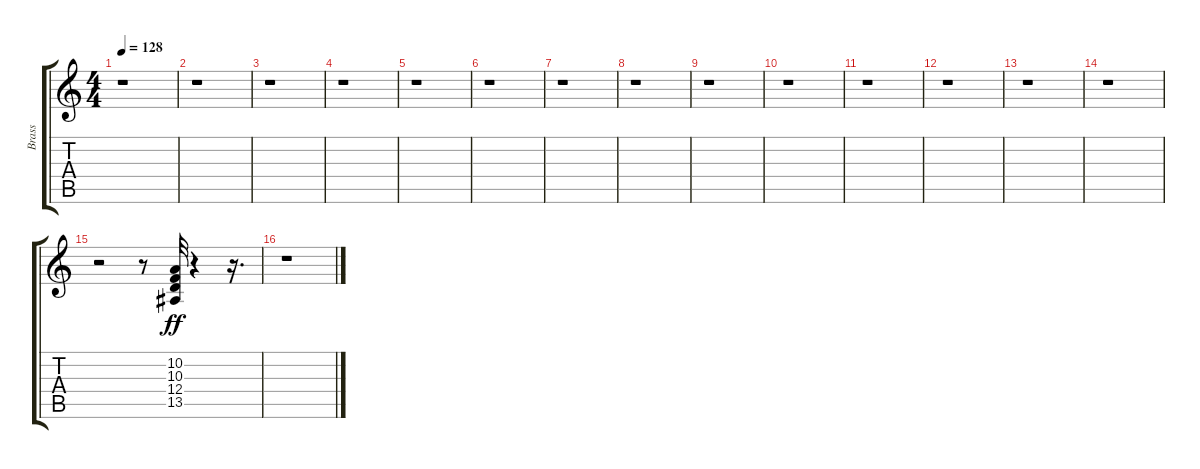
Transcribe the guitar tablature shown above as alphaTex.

\track ("Brass" "Brass") {instrument synthbrass1}
\staff {score tabs}
\tuning (E4 B3 G3 D3 A2 E2) {hide}
\ts (4 4)
\tempo 128
\clef g2
\ks c
r.1{dy ff} |
r.1 |
r.1 |
r.1 |
r.1 |
r.1 |
r.1 |
r.1 |
r.1 |
r.1 |
r.1 |
r.1 |
r.1 |
r.1 |
r.2 r.8 (10.2 10.3 12.4 13.5).32 r.4 r.16{d} |
r.1
